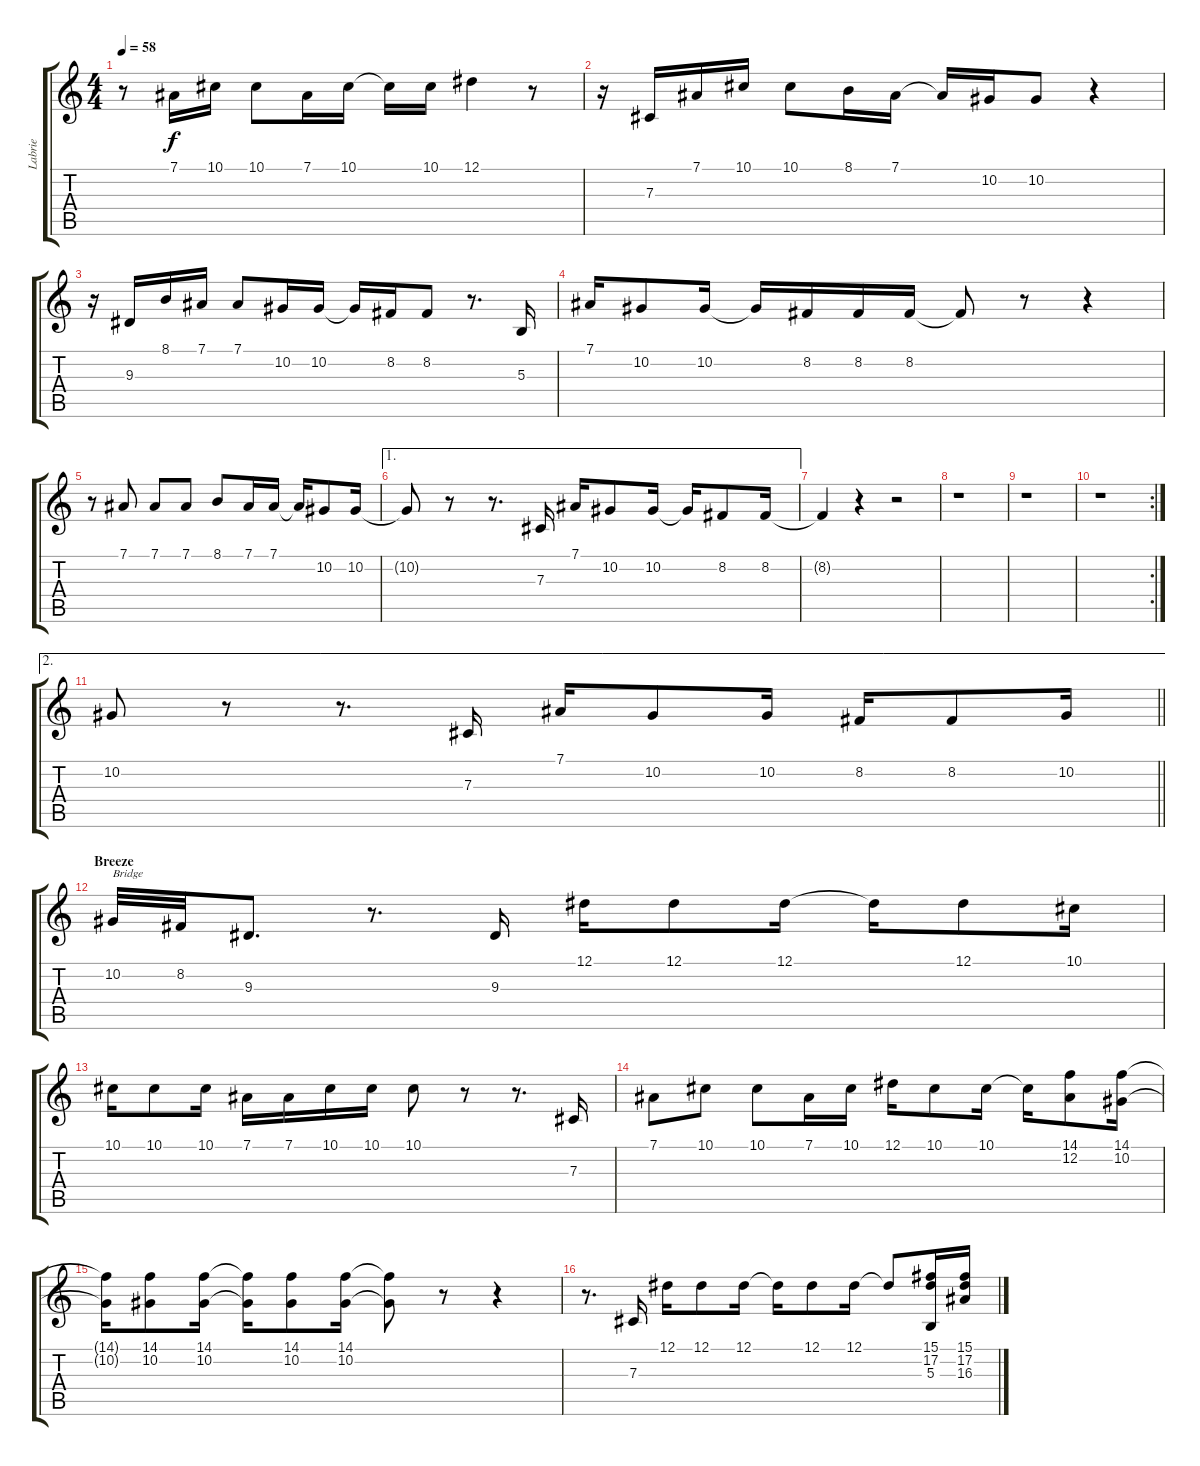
\track ("Labrie" "Labrie") {instrument bassoon}
\staff {score tabs}
\tuning (Eb4 Bb3 Gb3 Db3 Ab2 Eb2) {hide}
\ts (4 4)
\tempo 58
\clef g2
\ks c
r.8{dy f} 7.1.16 10.1.16 10.1.8 7.1.16 10.1.16 10.1{t}.16 10.1.16 12.1.4 r.8 |
r.16 7.3.16 7.1.16 10.1.16 10.1.8 8.1.16 7.1.16 7.1{t}.16 10.2.16 10.2.8 r.4 |
r.16 9.3.16 8.1.16 7.1.16 7.1.8 10.2.16 10.2.16 10.2{t}.16 8.2.16 8.2.8 r.8{d} 5.3.16 |
7.1.16 10.2.8 10.2.16 10.2{t}.16 8.2.16 8.2.16 8.2.16 8.2{t}.8 r.8 r.4 |
r.8 7.1.8 7.1.8 7.1.8 8.1.8 7.1.16 7.1.16 7.1{t}.16 10.2.8 10.2.16 |
\ae 1
10.2{t}.8 r.8 r.8{d} 7.3.16 7.1.16 10.2.8 10.2.16 10.2{t}.16 8.2.8 8.2.16 |
8.2{t}.4 r.4 r.2 |
r.1 |
r.1 |
\rc 2
r.1 |
\ae 2
\barLineRight lightlight
10.2.8 r.8 r.8{d} 7.3.16 7.1.16 10.2.8 10.2.16 8.2.16 8.2.8 10.2.16 |
\section ("" "Breeze")
10.2.32{txt "Bridge"} 8.2.32 9.3.8{d} r.8{d} 9.3.16 12.1.16 12.1.8 12.1.16 12.1{t}.16 12.1.8 10.1.16 |
10.1.16 10.1.8 10.1.16 7.1.16 7.1.16 10.1.16 10.1.16 10.1.8 r.8 r.8{d} 7.3.16 |
7.1.8 10.1.8 10.1.8 7.1.16 10.1.16 12.1.16 10.1.8 10.1.16 10.1{t}.16 (14.1 12.2).8 (14.1 10.2).16 |
(14.1{t} 10.2{t}).16 (14.1 10.2).8 (14.1 10.2).16 (14.1{t} 10.2{t}).16 (14.1 10.2).8 (14.1 10.2).16 (14.1{t} 10.2{t}).8 r.8 r.4 |
r.8{d} 7.3.16 12.1.16 12.1.8 12.1.16 12.1{t}.16 12.1.8 12.1.16 12.1{t}.8 (15.1 17.2 5.3).16 (15.1 17.2 16.3).16
